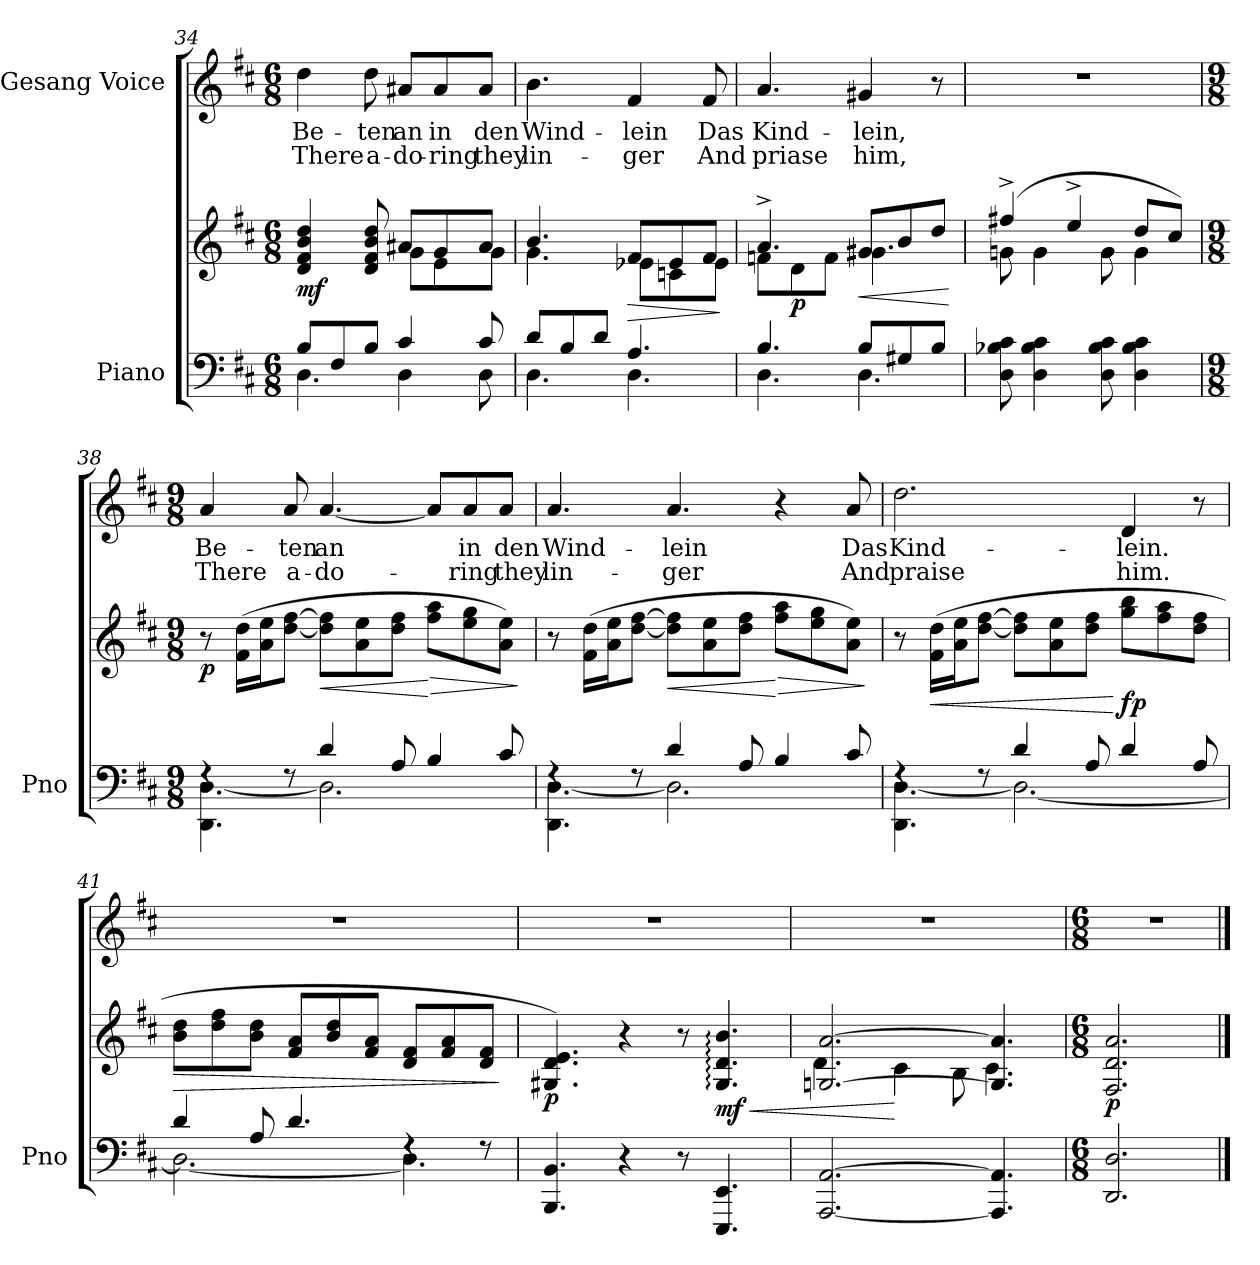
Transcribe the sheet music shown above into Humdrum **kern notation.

**kern	**kern	**dynam	**kern	**text	**text
*part2	*part2	*part2	*part1	*part1	*part1
*staff3	*staff2	*staff2/3	*staff1	*staff1	*staff1
*I"Piano	*	*	*I"Gesang Voice	*	*
*I'Pno	*	*	*	*	*
*clefF4	*clefG2	*	*clefG2	*	*
*k[f#c#]	*k[f#c#]	*	*k[f#c#]	*	*
*M6/8	*M6/8	*	*M6/8	*	*
=34	=34	=34	=34	=34	=34
*^	*^	*	*	*	*
!	!	!	!	!LO:DY:b	!	!LO:LY:b	!LO:LY:b
8B/L	4.D\	4d/ 4f#/ 4b/ 4dd/	4.ryy	mf	4dd\	Be-	There
8F#/	.	.	.	.	.	.	.
!	!	!	!	!	!	!LO:LY:b	!LO:LY:b
8B/J	.	8d/ 8f#/ 8b/ 8dd/	.	.	8dd\	-ten	a-
!	!	!	!	!	!	!LO:LY:b	!LO:LY:b
4c#/	4D\	8a#X/L	8g\L	.	8a#X/L	an	-do-
!	!	!	!	!	!	!LO:LY:b	!LO:LY:b
.	.	8g/	8e\	.	8a#/	in	-ring
!	!	!	!	!	!	!LO:LY:b	!LO:LY:b
8c#/	8D\	8a#/J	8g\J	.	8a#/J	den	they
=35	=35	=35	=35	=35	=35	=35	=35
!	!	!	!	!	!	!LO:LY:b	!LO:LY:b
8d/L	4.D\	4.b/	4.g\	.	4.b\	Wind-	lin-
8B/	.	.	.	.	.	.	.
8d/J	.	.	.	.	.	.	.
!	!	!	!	!LO:HP:b	!	!LO:LY:b	!LO:LY:b
4.A/	4.D\	8f#/L	8e-X\L	>	4f#/	-lein	-ger
.	.	8e-/	8cn\	.	.	.	.
!	!	!	!	!	!	!LO:LY:b	!LO:LY:b
.	.	8f#/J	8e-\J	.	8f#/	Das	And
*v	*v	*	*	*	*	*	*
*	*v	*v	*	*	*	*
.	.	]	.	.	.
!!LO:LB:g=z
=36	=36	=36	=36	=36	=36
*^	*^	*	*	*	*
!	!	!	!	!	!	!LO:LY:b	!LO:LY:b
4.B/	4.D\	4.a^/	8fn\L	.	4.a/	Kind-	priase
!	!	!	!	!LO:DY:b	!	!	!
.	.	.	8d\	p	.	.	.
.	.	.	8f\J	.	.	.	.
!	!	!	!	!LO:HP:b	!	!LO:LY:b	!LO:LY:b
8B/L	4.D\	8g#X/L	4.g#\	<	4g#X/	-lein,	him,
8G#X/	.	8b/	.	.	.	.	.
8B/J	.	8dd/J	.	.	8r	.	.
*v	*v	*	*	*	*	*	*
*	*v	*v	*	*	*	*
.	.	[	.	.	.
=37	=37	=37	=37	=37	=37
*	*^	*	*	*	*
8D\ 8B-X\ 8c#\	(>4ff#X^/	8gn\	.	2.r	.	.
4D\ 4B-\ 4c#\	.	4g\	.	.	.	.
.	4ee^/	.	.	.	.	.
8D\ 8B-\ 8c#\	.	8g\	.	.	.	.
4D\ 4B-\ 4c#\	8dd/L	4g\	.	.	.	.
.	8cc#/J)	.	.	.	.	.
*	*v	*v	*	*	*	*
=38	=38	=38	=38	=38	=38
*M9/8	*M9/8	*	*M9/8	*	*
*^	*	*	*	*	*
!	!	!	!LO:DY:b	!	!LO:LY:b	!LO:LY:b
4rF	4.DD\ [4.D\	8r	p	4a/	Be-	There
.	.	(>16f#\ 16dd\LL	.	.	.	.
.	.	16a\ 16ee\J	.	.	.	.
!	!	!	!	!	!LO:LY:b	!LO:LY:b
8rF	.	[8dd\ [8ff#\J	.	8a/	-ten	a-
!	!	!	!LO:HP:b	!	!LO:LY:b	!LO:LY:b
4d/	2.D\]	8dd\] 8ff#\]L	<	[4.a/	an	-do-
.	.	8a\ 8ee\	.	.	.	.
8A/	.	8dd\ 8ff#\J	.	.	.	.
!	!	!	!LO:HP:n=1:b	!	!	!
4B/	.	8ff#\ 8aa\L	[ >	8a/L]	.	.
!	!	!	!	!	!LO:LY:b	!LO:LY:b
.	.	8ee\ 8gg\	.	8a/	in	-ring
!	!	!	!	!	!LO:LY:b	!LO:LY:b
8c#/	.	8a\ 8ee\J)	.	8a/J	den	they
*v	*v	*	*	*	*	*
.	.	]	.	.	.
=39	=39	=39	=39	=39	=39
*^	*	*	*	*	*
!	!	!	!	!	!LO:LY:b	!LO:LY:b
4rF	4.DD\ [4.D\	8r	.	4.a/	Wind-	lin-
.	.	(>16f#\ 16dd\LL	.	.	.	.
.	.	16a\ 16ee\J	.	.	.	.
8rF	.	[8dd\ [8ff#\J	.	.	.	.
!	!	!	!LO:HP:b	!	!LO:LY:b	!LO:LY:b
4d/	2.D\]	8dd\] 8ff#\]L	<	4.a/	-lein	-ger
.	.	8a\ 8ee\	.	.	.	.
8A/	.	8dd\ 8ff#\J	.	.	.	.
!	!	!	!LO:HP:n=1:b	!	!	!
4B/	.	8ff#\ 8aa\L	[ >	4r	.	.
.	.	8ee\ 8gg\	.	.	.	.
!	!	!	!	!	!LO:LY:b	!LO:LY:b
8c#/	.	8a\ 8ee\J)	.	8a/	Das	And
*v	*v	*	*	*	*	*
.	.	]	.	.	.
!!LO:LB:g=z
=40	=40	=40	=40	=40	=40
*^	*	*	*	*	*
!	!	!	!	!	!LO:LY:b	!LO:LY:b
4rF	4.DD\ [4.D\	8r	.	2.dd\	Kind-	praise
!	!	!	!LO:HP:b	!	!	!
.	.	(>16f#\ 16dd\LL	<	.	.	.
.	.	16a\ 16ee\J	.	.	.	.
8rF	.	[8dd\ [8ff#\J	.	.	.	.
4d/	2.D\_	8dd\] 8ff#\]L	.	.	.	.
.	.	8a\ 8ee\	.	.	.	.
8A/	.	8dd\ 8ff#\J	.	.	.	.
!	!	!	!LO:DY:n=1:b	!	!LO:LY:b	!LO:LY:b
4d/	.	8gg\ 8bb\L	[ fp	4d/	-lein.	him.
.	.	8ff#\ 8aa\	.	.	.	.
8A/	.	8dd\ 8ff#\J	.	8r	.	.
=41	=41	=41	=41	=41	=41	=41
!	!	!	!LO:HP:b	!	!	!
4d/	2.D\_	8b\ 8dd\L	>	8%9r	.	.
.	.	8dd\ 8ff#\	.	.	.	.
8A/	.	8b\ 8dd\J	.	.	.	.
4.d/	.	8f#/ 8a/L	.	.	.	.
.	.	8b/ 8dd/	.	.	.	.
.	.	8f#/ 8a/J	.	.	.	.
4rF	4.D\]	8d/ 8f#/L	.	.	.	.
.	.	8f#/ 8a/	.	.	.	.
8rF	.	8d/ 8f#/J	.	.	.	.
*v	*v	*	*	*	*	*
.	.	]	.	.	.
=42	=42	=42	=42	=42	=42
!	!	!LO:DY:b	!	!	!
4.BBB/ 4.BB/	4.G#X/ 4.d/ 4.e/)	p	8%9r	.	.
4r	4r	.	.	.	.
8r	8r	.	.	.	.
!	!	!LO:HP:b	!	!	!
!	!	!LO:DY:n=1:b	!	!	!
4.EEE/ 4.EE/	4.G#/: 4.d/: 4.b/:	< mf	.	.	.
=43	=43	=43	=43	=43	=43
*	*^	*	*	*	*
[2.AAA/ [2.AA/	[2.Gn/ [2.a/	4.d\	.	8%9r	.	.
.	.	4c#\	[	.	.	.
.	.	8B\	.	.	.	.
4.AAA/] 4.AA/]	4.G/] 4.a/]	4.c#\	.	.	.	.
*	*v	*v	*	*	*	*
=44	=44	=44	=44	=44	=44
*M6/8	*M6/8	*	*M6/8	*	*
*	*^	*	*	*	*
!	!	!	!LO:DY:b	!	!	!
*	*v	*v	*	*	*	*
2.DD/ 2.D/	2.F#/ 2.d/ 2.a/	p	2.r	.	.
==	==	==	==	==	==
*-	*-	*-	*-	*-	*-
